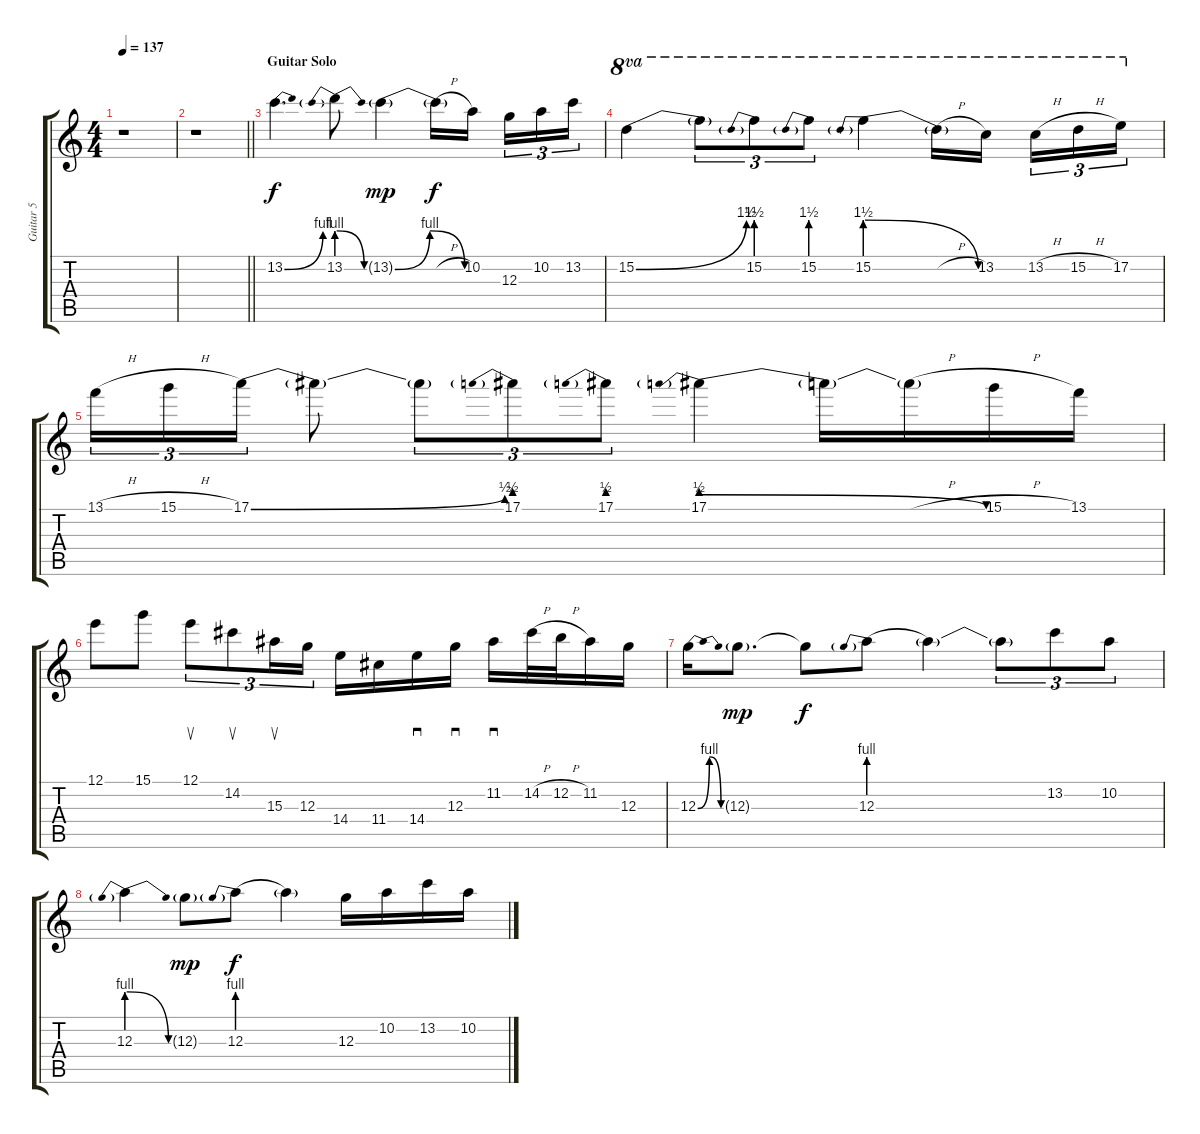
\track ("Guitar 5" "Guitar 5") {instrument distortionguitar}
\staff {score tabs}
\tuning (E4 B3 G3 D3 A2 D2) {hide}
\ts (4 4)
\tempo 137
\clef g2
\ks c
r.1{dy f} |
\barLineRight lightlight
r.1 |
\section ("" "Guitar Solo")
13.2{be (bend 0 0 60 4)}.4{d} 13.2{be (prebendrelease 0 4 60 0)}.8 13.2{be (bendrelease 0 0 5 4 5 4 60 0) g}.4{dy mp} 13.2{h t}.16{dy f} 10.2.16{beam splitsecondary} 12.3.16{tu (3 2)} 10.2.16{tu (3 2)} 13.2.16{tu (3 2)} |
15.2{be (bend 0 0 60 6)}.4{ot 8va} 15.2{t}.8{tu (3 2) ot 8va} 15.2{be (prebend 0 6 60 6)}.8{tu (3 2) ot 8va} 15.2{be (prebend 0 6 60 6)}.8{tu (3 2) ot 8va} 15.2{be (prebendrelease 0 6 60 0)}.4{ot 8va} 15.2{h t}.16{ot 8va} 13.2.16{ot 8va beam splitsecondary} 13.2{h}.16{tu (3 2) ot 8va} 15.2{h}.16{tu (3 2) ot 8va} 17.2.16{tu (3 2) ot 8va} |
13.1{h}.16{tu (3 2)} 15.1{h}.16{tu (3 2)} 17.1{be (bend 0 0 60 2)}.16{tu (3 2)} 17.1{t}.8 17.1{t}.8{tu (3 2)} 17.1{be (prebend 0 2 60 2)}.8{tu (3 2)} 17.1{be (prebend 0 2 60 2)}.8{tu (3 2)} 17.1{be (prebendrelease 0 2 60 0)}.4 17.1{t}.16 17.1{h t}.16 15.1{h}.16 13.1.16 |
12.1.8 15.1.8 12.1.8{su tu (3 2)} 14.2.8{su tu (3 2)} 15.3.16{su tu (3 2)} 12.3.16{tu (3 2)} 14.4.16 11.4.16 14.4.16{sd} 12.3.16{sd} 11.2.16{sd} 14.2{h}.32 12.2{h}.32 11.2.16 12.3.16 |
12.3{be (bendrelease 0 0 15 4 15 4 60 0)}.16 12.3{g}.8{d dy mp} 12.3{t}.8{dy f} 12.3{be (prebend 0 4 60 4)}.8 12.3{t}.4 12.3{t}.8{tu (3 2)} 13.2.8{tu (3 2)} 10.2.8{tu (3 2)} |
12.3{be (prebendrelease 0 4 60 0)}.4 12.3{g}.8{dy mp} 12.3{be (prebend 0 4 60 4)}.8{dy f} 12.3{t}.4 12.3.16 10.2.16 13.2.16 10.2.16
